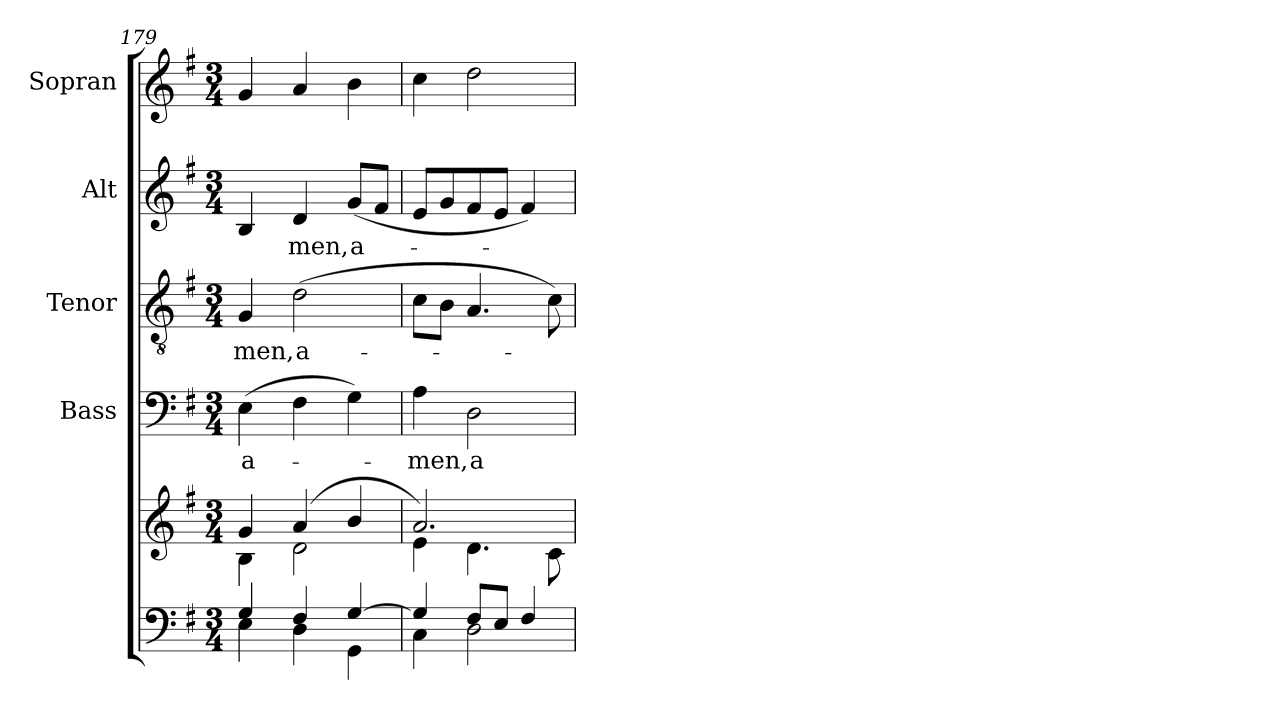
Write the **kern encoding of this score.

**kern	**kern	**kern	**text	**kern	**text	**kern	**text	**kern
*part5	*part5	*part4	*part4	*part3	*part3	*part2	*part2	*part1
*staff6	*staff5	*staff4	*staff4	*staff3	*staff3	*staff2	*staff2	*staff1
*	*	*I"Bass	*	*I"Tenor	*	*I"Alt	*	*I"Sopran
*	*	*I'B.	*	*I'T.	*	*I'A.	*	*I'S.
!!LO:LB:g=z
*clefF4	*clefG2	*clefF4	*	*clefGv2	*	*clefG2	*	*clefG2
*k[f#]	*k[f#]	*k[f#]	*	*k[f#]	*	*k[f#]	*	*k[f#]
*G:	*G:	*G:	*	*G:	*	*G:	*	*G:
*M3/4	*M3/4	*M3/4	*	*M3/4	*	*M3/4	*	*M3/4
=179	=179	=179	=179	=179	=179	=179	=179	=179
*^	*^	*	*	*	*	*	*	*
!	!	!	!	!	!LO:LY:b	!	!LO:LY:b	!	!	!
4G/	4E\	4g/	4B\	(>4E\	a-	4G/	-men,	4B/	.	4g/
!	!	!	!	!	!	!	!LO:LY:b	!	!LO:LY:b	!
4F#/	4D\	(4a/	2d\	4F#\	.	(>2d\	a-	4d/	-men,	4a/
!	!	!	!	!	!	!	!	!	!LO:LY:b	!
[>4G/	4GG\	4b/	.	4G\)	.	.	.	(<8g/L	a-	4b\
.	.	.	.	.	.	.	.	8f#/J	.	.
=180	=180	=180	=180	=180	=180	=180	=180	=180	=180	=180
!	!	!	!	!	!LO:LY:b	!	!	!	!	!
4G/]	4C\	2.a/)	4e\	4A\	-men,	8c\L	.	8e/L	.	4cc\
.	.	.	.	.	.	8B\J	.	8g/	.	.
!	!	!	!	!	!LO:LY:b	!	!	!	!	!
8F#/L	2D\	.	4.d\	2D\	a-	4.A/	.	8f#/	.	2dd\
8E/J	.	.	.	.	.	.	.	8e/J	.	.
4F#/	.	.	.	.	.	.	.	4f#/)	.	.
.	.	.	8c\	.	.	8c\)	.	.	.	.
*v	*v	*	*	*	*	*	*	*	*	*
*	*v	*v	*	*	*	*	*	*	*
=	=	=	=	=	=	=	=	=
*-	*-	*-	*-	*-	*-	*-	*-	*-
